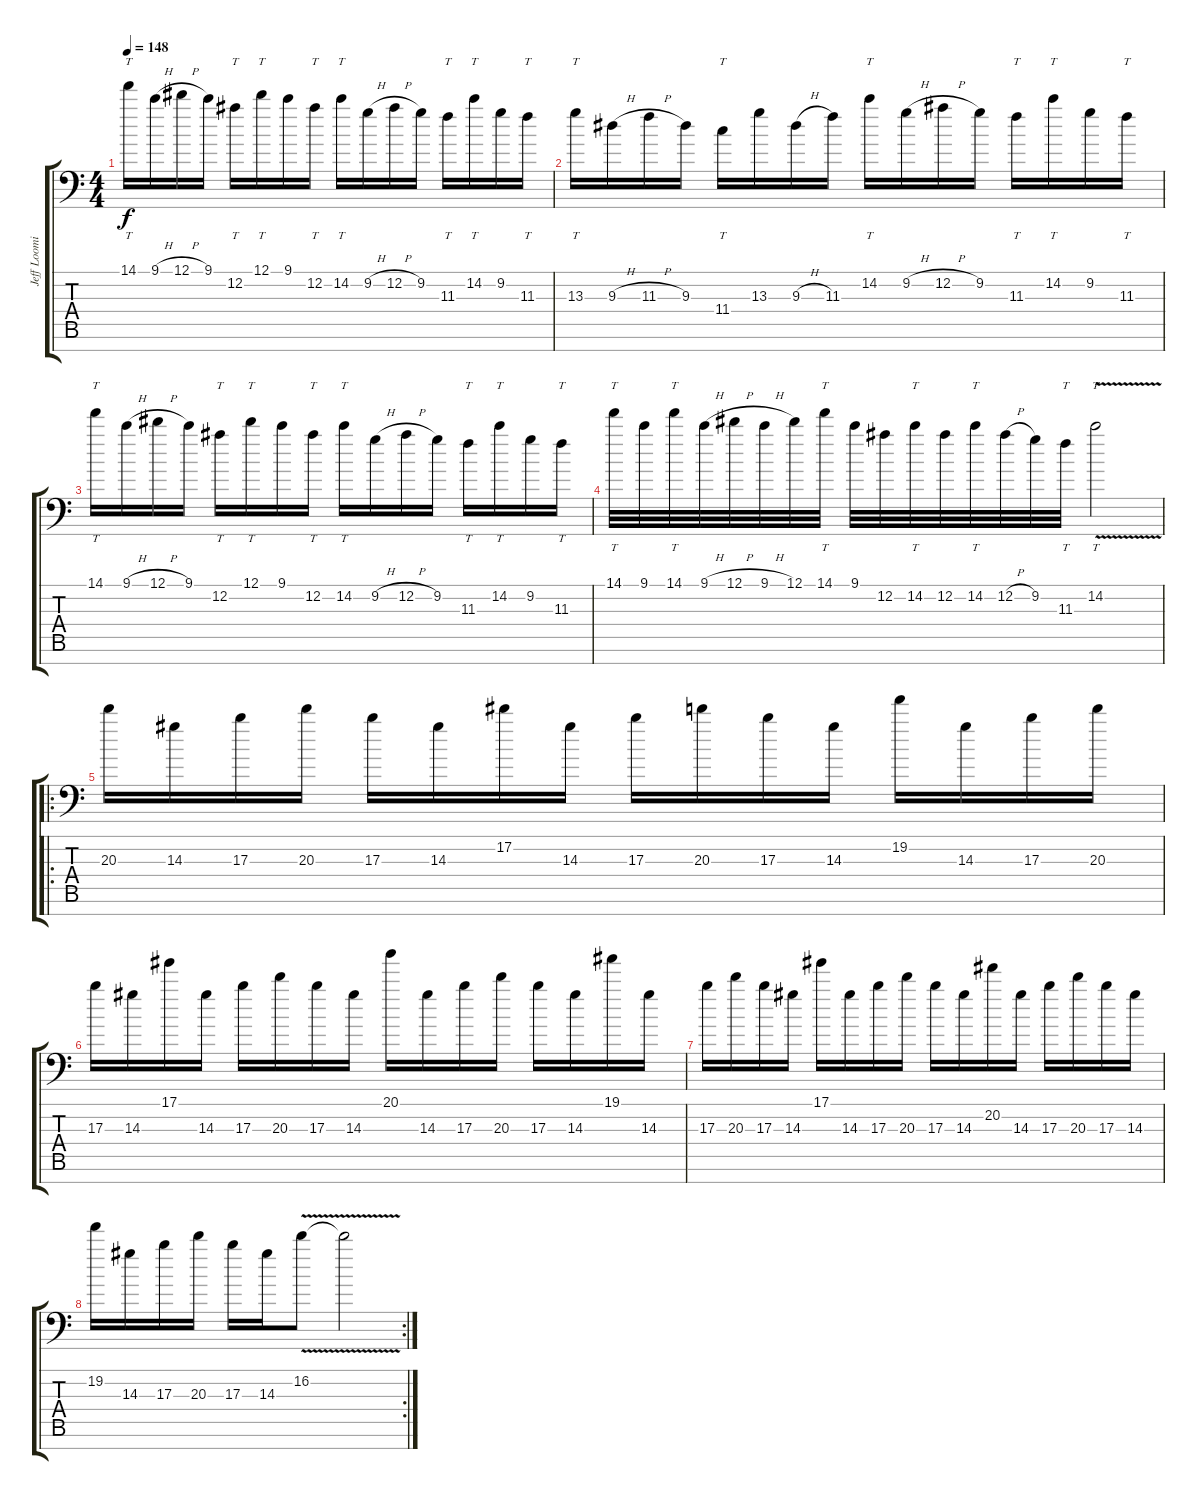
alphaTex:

\track ("Jeff Loomis Lead" "Jeff Loomi") {instrument distortionguitar}
\staff {score tabs}
\tuning (Eb4 Bb3 Gb3 Db3 Ab2 Eb2 Bb1) {hide}
\ts (4 4)
\tempo 148
\clef f4
\ks c
14.1.16{tt dy f} 9.1{h}.16 12.1{h}.16 9.1.16 12.2.16{tt} 12.1.16{tt} 9.1.16 12.2.16{tt} 14.2.16{tt} 9.2{h}.16 12.2{h}.16 9.2.16 11.3.16{tt} 14.2.16{tt} 9.2.16 11.3.16{tt} |
13.3.16{tt} 9.3{h}.16 11.3{h}.16 9.3.16 11.4.16{tt} 13.3.16 9.3{h}.16 11.3.16 14.2.16{tt} 9.2{h}.16 12.2{h}.16 9.2.16 11.3.16{tt} 14.2.16{tt} 9.2.16 11.3.16{tt} |
14.1.16{tt} 9.1{h}.16 12.1{h}.16 9.1.16 12.2.16{tt} 12.1.16{tt} 9.1.16 12.2.16{tt} 14.2.16{tt} 9.2{h}.16 12.2{h}.16 9.2.16 11.3.16{tt} 14.2.16{tt} 9.2.16 11.3.16{tt} |
14.1.32{tt} 9.1.32 14.1.32{tt} 9.1{h}.32 12.1{h}.32 9.1{h}.32 12.1.32 14.1.32{tt} 9.1.32 12.2.32 14.2.32{tt} 12.2.32 14.2.32{tt} 12.2{h}.32 9.2.32 11.3.32{tt} 14.2{v}.2{tt} |
\ro
20.3.16 14.3.16 17.3.16 20.3.16 17.3.16 14.3.16 17.2.16 14.3.16 17.3.16 20.3.16 17.3.16 14.3.16 19.2.16 14.3.16 17.3.16 20.3.16 |
17.3.16 14.3.16 17.1.16 14.3.16 17.3.16 20.3.16 17.3.16 14.3.16 20.1.16 14.3.16 17.3.16 20.3.16 17.3.16 14.3.16 19.1.16 14.3.16 |
17.3.16 20.3.16 17.3.16 14.3.16 17.1.16 14.3.16 17.3.16 20.3.16 17.3.16 14.3.16 20.2.16 14.3.16 17.3.16 20.3.16 17.3.16 14.3.16 |
\rc 2
19.2.16 14.3.16 17.3.16 20.3.16 17.3.16 14.3.16 16.2{v}.8 16.2{t}.2
